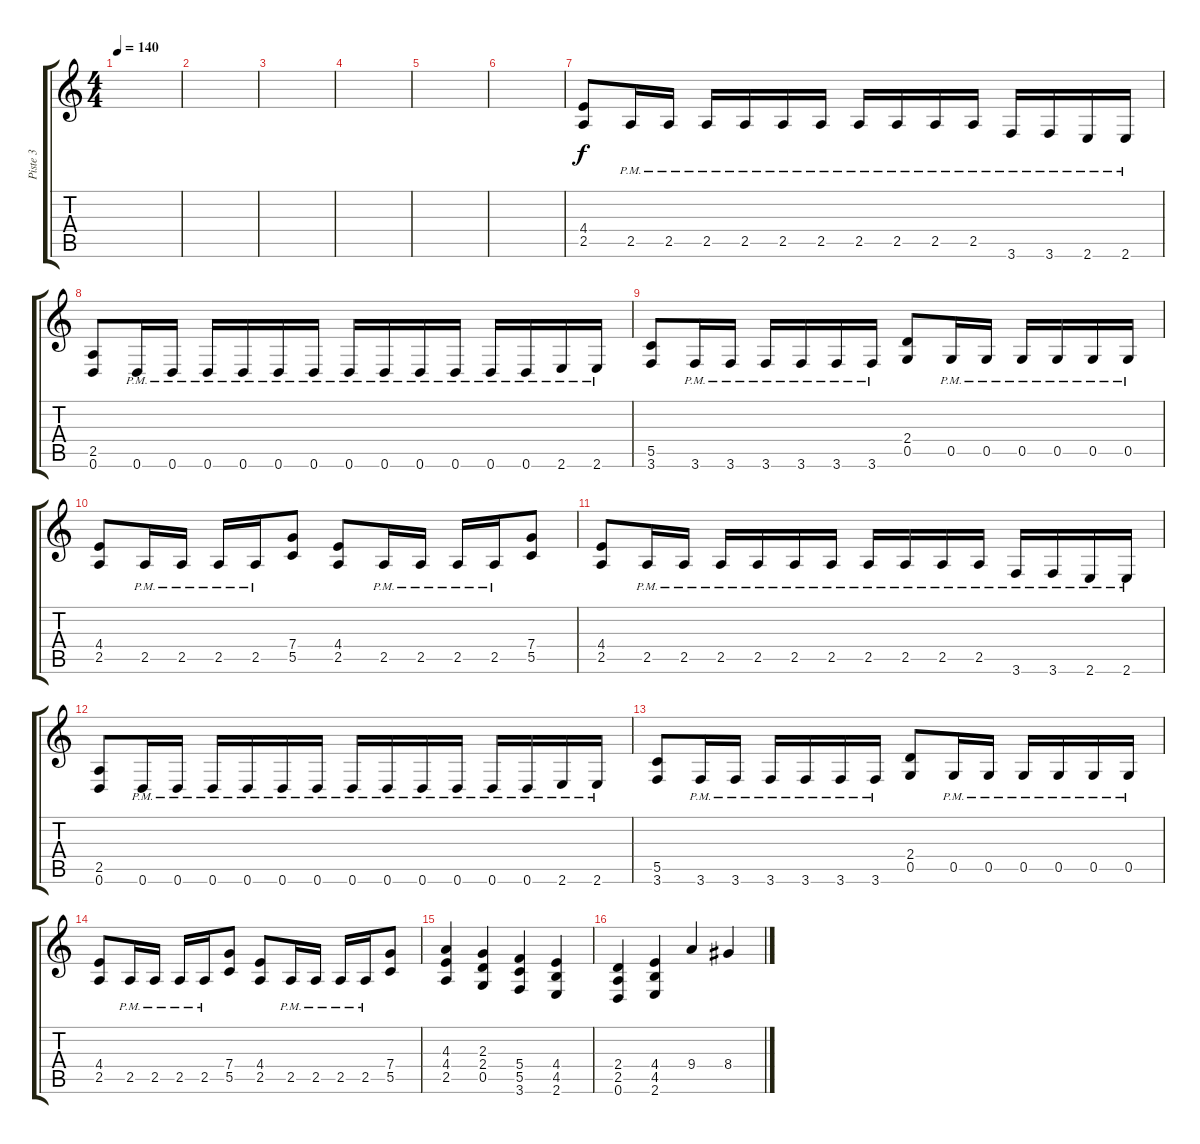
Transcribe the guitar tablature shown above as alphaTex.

\track ("Piste 3" "Piste 3") {instrument distortionguitar}
\staff {score tabs}
\tuning (D4 A3 F3 C3 G2 D2) {hide}
\ts (4 4)
\tempo 140
\clef g2
\ks c
|
|
|
|
|
|
(4.4 2.5).8{volume 13 balance 8 instrument distortionguitar} 2.5{pm}.16 2.5{pm}.16 2.5{pm}.16 2.5{pm}.16 2.5{pm}.16 2.5{pm}.16 2.5{pm}.16 2.5{pm}.16 2.5{pm}.16 2.5{pm}.16 3.6{pm}.16 3.6{pm}.16 2.6{pm}.16 2.6{pm}.16 |
(2.5 0.6).8 0.6{pm}.16 0.6{pm}.16 0.6{pm}.16 0.6{pm}.16 0.6{pm}.16 0.6{pm}.16 0.6{pm}.16 0.6{pm}.16 0.6{pm}.16 0.6{pm}.16 0.6{pm}.16 0.6{pm}.16 2.6{pm}.16 2.6{pm}.16 |
(5.5 3.6).8 3.6{pm}.16 3.6{pm}.16 3.6{pm}.16 3.6{pm}.16 3.6{pm}.16 3.6{pm}.16 (2.4 0.5).8 0.5{pm}.16 0.5{pm}.16 0.5{pm}.16 0.5{pm}.16 0.5{pm}.16 0.5{pm}.16 |
(4.4 2.5).8 2.5{pm}.16 2.5{pm}.16 2.5{pm}.16 2.5{pm}.16 (7.4 5.5).8 (4.4 2.5).8 2.5{pm}.16 2.5{pm}.16 2.5{pm}.16 2.5{pm}.16 (7.4 5.5).8 |
(4.4 2.5).8 2.5{pm}.16 2.5{pm}.16 2.5{pm}.16 2.5{pm}.16 2.5{pm}.16 2.5{pm}.16 2.5{pm}.16 2.5{pm}.16 2.5{pm}.16 2.5{pm}.16 3.6{pm}.16 3.6{pm}.16 2.6{pm}.16 2.6{pm}.16 |
(2.5 0.6).8 0.6{pm}.16 0.6{pm}.16 0.6{pm}.16 0.6{pm}.16 0.6{pm}.16 0.6{pm}.16 0.6{pm}.16 0.6{pm}.16 0.6{pm}.16 0.6{pm}.16 0.6{pm}.16 0.6{pm}.16 2.6{pm}.16 2.6{pm}.16 |
(5.5 3.6).8 3.6{pm}.16 3.6{pm}.16 3.6{pm}.16 3.6{pm}.16 3.6{pm}.16 3.6{pm}.16 (2.4 0.5).8 0.5{pm}.16 0.5{pm}.16 0.5{pm}.16 0.5{pm}.16 0.5{pm}.16 0.5{pm}.16 |
(4.4 2.5).8 2.5{pm}.16 2.5{pm}.16 2.5{pm}.16 2.5{pm}.16 (7.4 5.5).8 (4.4 2.5).8 2.5{pm}.16 2.5{pm}.16 2.5{pm}.16 2.5{pm}.16 (7.4 5.5).8 |
(4.3 4.4 2.5).4 (2.3 2.4 0.5).4 (5.4 5.5 3.6).4 (4.4 4.5 2.6).4 |
(2.4 2.5 0.6).4 (4.4 4.5 2.6).4 9.4.4 8.4.4
